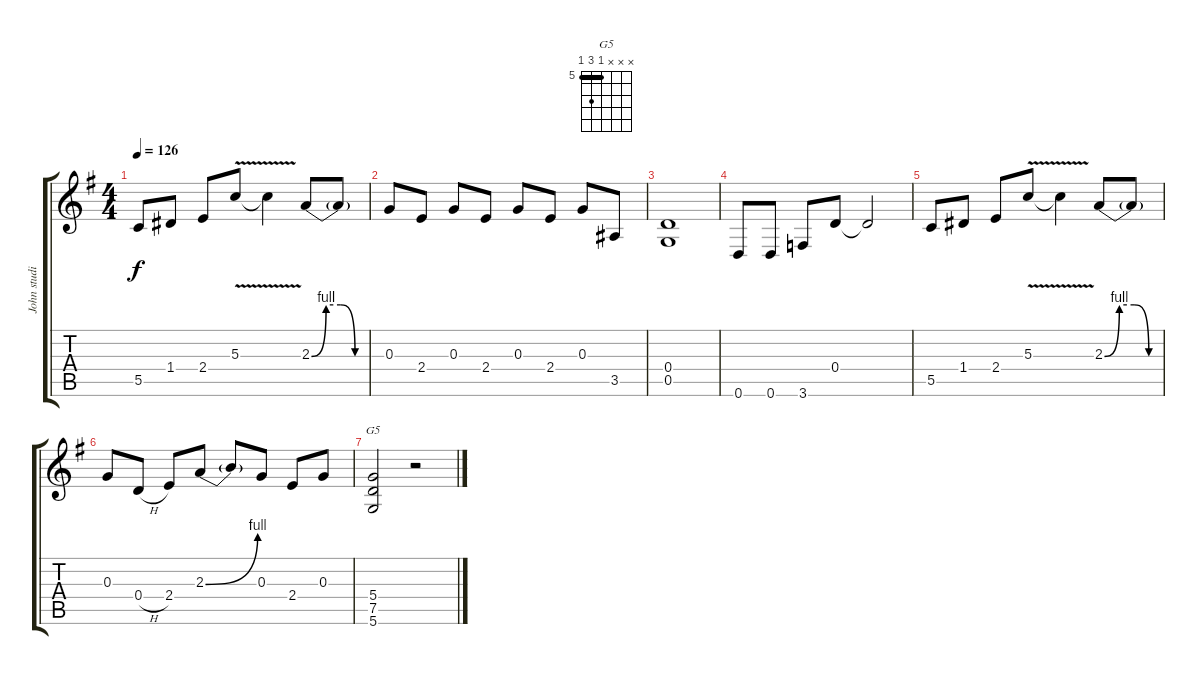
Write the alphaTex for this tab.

\track ("John studio fills" "John studi") {instrument overdrivenguitar}
\staff {score tabs}
\tuning (D4 B3 G3 D3 G2 D2) {hide}
\chord ("G5" x x x 5 7 5) {firstfret 5 barre 5}
\ts (4 4)
\tempo 126
\clef g2
\ks g
5.5.8{dy f} 1.4.8 2.4.8 5.3{v}.8 5.3{t}.4 2.3{be (custom 0 0 15 4 30 4 45 0 60 0)}.8 2.3{t}.8 |
0.3.8 2.4.8 0.3.8 2.4.8 0.3.8 2.4.8 0.3.8 3.5.8 |
(0.4 0.5).1 |
0.6.8 0.6.8 3.6.8 0.4.8 0.4{t}.2 |
5.5.8 1.4.8 2.4.8 5.3{v}.8 5.3{t}.4 2.3{be (custom 0 0 15 4 30 4 45 0 60 0)}.8 2.3{t}.8 |
0.3.8 0.4{h}.8 2.4.8 2.3{be (bend 0 0 60 4)}.8 2.3{t}.8 0.3.8 2.4.8 0.3.8 |
(5.4 7.5 5.6).2{ch "G5"} r.2
